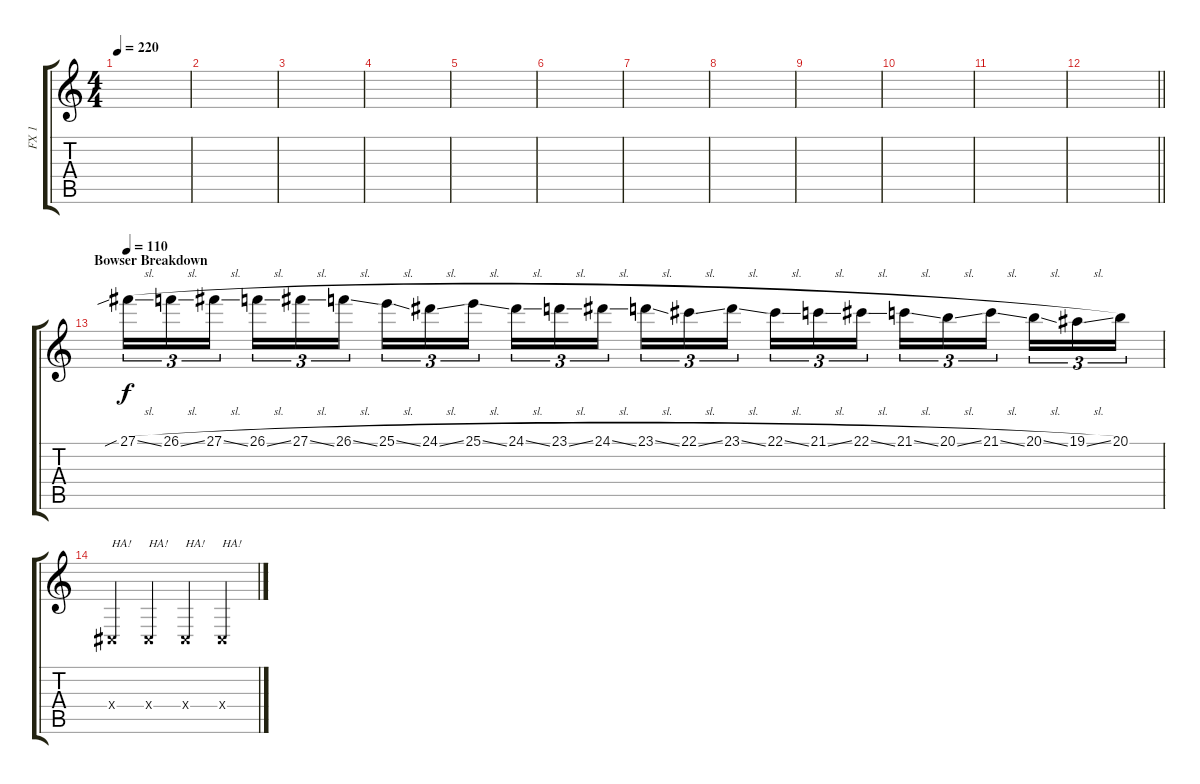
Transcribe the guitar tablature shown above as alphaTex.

\track ("FX 1" "FX 1") {instrument fx7echoes}
\staff {score tabs}
\tuning (Eb4 Bb3 Gb3 Db3 Ab2 Eb2) {hide}
\ts (4 4)
\tempo 220
\clef g2
\ks c
|
|
|
|
|
|
|
|
|
|
|
\barLineRight lightlight
|
\section ("" "Bowser Breakdown")
\tempo 110
27.1{sib sl}.16{tu (3 2)} 26.1{sl}.16{tu (3 2)} 27.1{sl}.16{tu (3 2) beam splitsecondary} 26.1{sl}.16{tu (3 2)} 27.1{sl}.16{tu (3 2)} 26.1{sl}.16{tu (3 2)} 25.1{sl}.16{tu (3 2)} 24.1{sl}.16{tu (3 2)} 25.1{sl}.16{tu (3 2) beam splitsecondary} 24.1{sl}.16{tu (3 2)} 23.1{sl}.16{tu (3 2)} 24.1{sl}.16{tu (3 2)} 23.1{sl}.16{tu (3 2)} 22.1{sl}.16{tu (3 2)} 23.1{sl}.16{tu (3 2) beam splitsecondary} 22.1{sl}.16{tu (3 2)} 21.1{sl}.16{tu (3 2)} 22.1{sl}.16{tu (3 2)} 21.1{sl}.16{tu (3 2)} 20.1{sl}.16{tu (3 2)} 21.1{sl}.16{tu (3 2) beam splitsecondary} 20.1{sl}.16{tu (3 2)} 19.1{sl}.16{tu (3 2)} 20.1.16{tu (3 2)} |
0.4{x}.4{txt "HA!" dy f} 0.4{x}.4{txt "HA!"} 0.4{x}.4{txt "HA!"} 0.4{x}.4{txt "HA!"}
